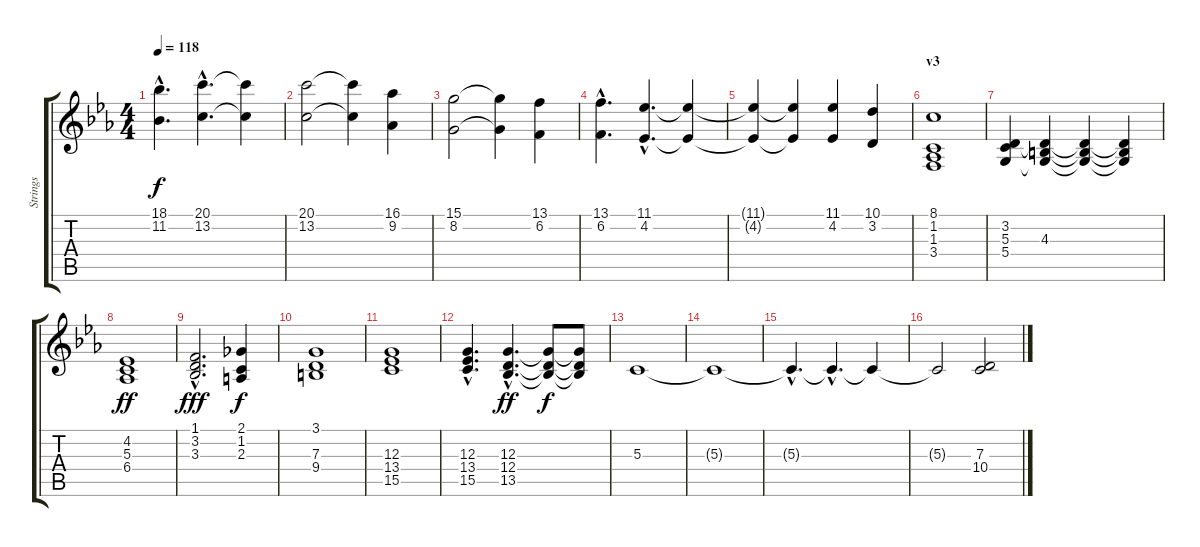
\track ("Strings" "Strings") {instrument stringensemble1}
\staff {score tabs}
\tuning (E4 B3 G3 D3 A2 E2) {hide}
\ts (4 4)
\tempo 118
\clef g2
\ks cminor
(18.1{hac} 11.2{hac}).4{d dy f} (20.1{hac} 13.2{hac}).4{d} (20.1{t} 13.2{t}).4 |
(20.1 13.2).2 (20.1{t} 13.2{t}).4 (16.1 9.2).4 |
(15.1 8.2).2 (15.1{t} 8.2{t}).4 (13.1 6.2).4 |
(13.1{hac} 6.2{hac}).4{d} (11.1{hac} 4.2{hac}).4{d} (11.1{t} 4.2{t}).4 |
(11.1{t} 4.2{t}).4 (11.1{t} 4.2{t}).4 (11.1 4.2).4 (10.1 3.2).4 |
\section ("" "v3")
(8.1 1.2 1.3 3.4).1 |
(3.2 5.3 5.4).4 (3.2{t} 4.3 5.4{t}).4 (3.2{t} 4.3{t} 5.4{t}).4 (3.2{t} 4.3{t} 5.4{t}).4 |
(4.2 5.3 6.4).1{dy ff} |
(1.1{hac} 3.2{hac} 3.3{hac}).2{d dy fff} (2.1 1.2 2.3).4{dy f} |
(3.1 7.3 9.4).1 |
(12.3 13.4 15.5).1 |
(12.3{hac} 13.4{hac} 15.5{hac}).4{d} (12.3{hac} 12.4{hac} 13.5{hac}).4{d dy ff} (12.3{t} 12.4{t} 13.5{t}).8{dy f} (12.3{t} 12.4{t} 13.5{t}).8 |
5.3.1 |
5.3{t}.1 |
5.3{hac t}.4{d} 5.3{hac t}.4{d} 5.3{t}.4 |
5.3{t}.2 (7.3 10.4).2
